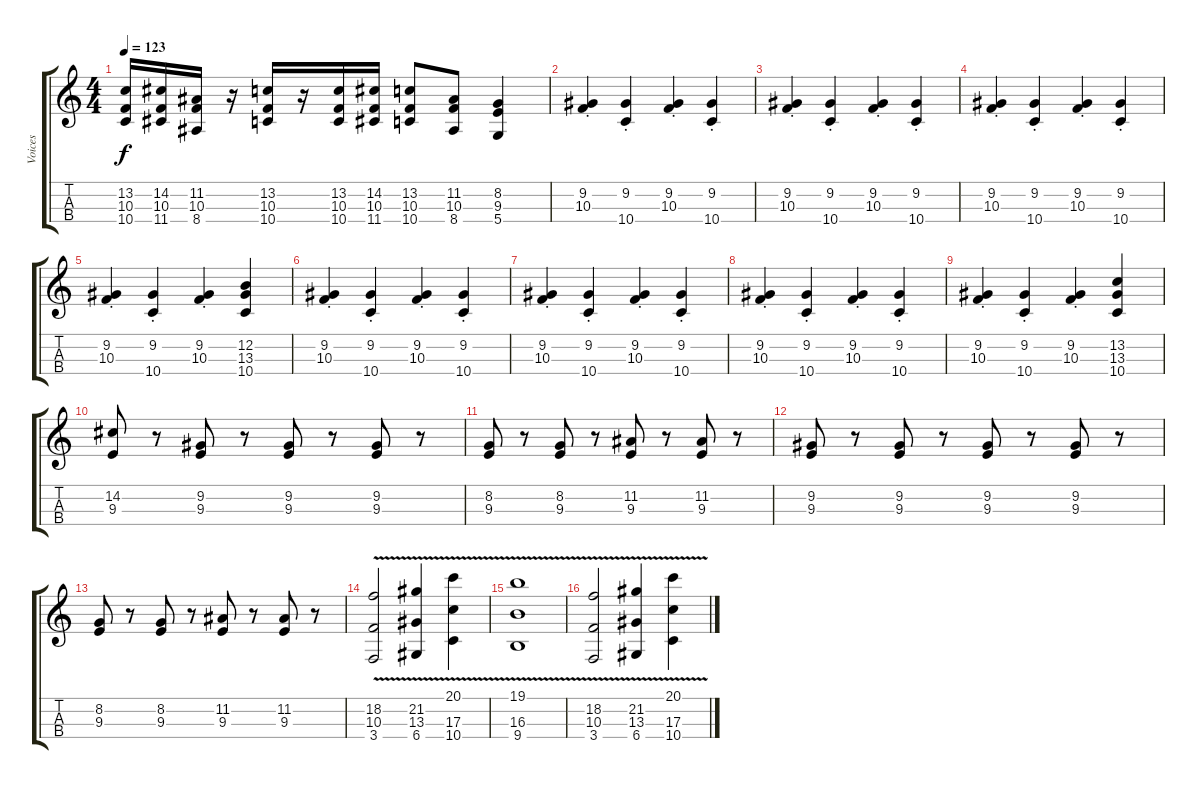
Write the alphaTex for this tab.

\track ("Voices" "Voices") {instrument voiceoohs}
\staff {score tabs}
\tuning (E4 B3 G3 D3) {hide}
\ts (4 4)
\tempo 123
\clef g2
\ks c
(13.2 10.3 10.4).16{dy f} (14.2 10.3 11.4).16 (11.2 10.3 8.4).16 r.16 (13.2 10.3 10.4).16 r.16 (13.2 10.3 10.4).16 (14.2 10.3 11.4).16 (13.2 10.3 10.4).8 (11.2 10.3 8.4).8 (8.2 9.3 5.4).4 |
(9.2{st} 10.3{st}).4 (9.2{st} 10.4{st}).4 (9.2{st} 10.3{st}).4 (9.2{st} 10.4{st}).4 |
(9.2{st} 10.3{st}).4 (9.2{st} 10.4{st}).4 (9.2{st} 10.3{st}).4 (9.2{st} 10.4{st}).4 |
(9.2{st} 10.3{st}).4 (9.2{st} 10.4{st}).4 (9.2{st} 10.3{st}).4 (9.2{st} 10.4{st}).4 |
(9.2{st} 10.3{st}).4 (9.2{st} 10.4{st}).4 (9.2{st} 10.3{st}).4 (12.2 13.3 10.4).4 |
(9.2{st} 10.3{st}).4 (9.2{st} 10.4{st}).4 (9.2{st} 10.3{st}).4 (9.2{st} 10.4{st}).4 |
(9.2{st} 10.3{st}).4 (9.2{st} 10.4{st}).4 (9.2{st} 10.3{st}).4 (9.2{st} 10.4{st}).4 |
(9.2{st} 10.3{st}).4 (9.2{st} 10.4{st}).4 (9.2{st} 10.3{st}).4 (9.2{st} 10.4{st}).4 |
(9.2{st} 10.3{st}).4 (9.2{st} 10.4{st}).4 (9.2{st} 10.3{st}).4 (13.2 13.3 10.4).4 |
(14.2 9.3).8 r.8 (9.2 9.3).8 r.8 (9.2 9.3).8 r.8 (9.2 9.3).8 r.8 |
(8.2 9.3).8 r.8 (8.2 9.3).8 r.8 (11.2 9.3).8 r.8 (11.2 9.3).8 r.8 |
(9.2 9.3).8 r.8 (9.2 9.3).8 r.8 (9.2 9.3).8 r.8 (9.2 9.3).8 r.8 |
(8.2 9.3).8 r.8 (8.2 9.3).8 r.8 (11.2 9.3).8 r.8 (11.2 9.3).8 r.8 |
(18.2{v} 10.3{v} 3.4{v}).2 (21.2{v} 13.3{v} 6.4{v}).4 (20.1{v} 17.3{v} 10.4{v}).4 |
(19.1{v} 16.3{v} 9.4{v}).1 |
(18.2{v} 10.3{v} 3.4{v}).2 (21.2{v} 13.3{v} 6.4{v}).4 (20.1{v} 17.3{v} 10.4{v}).4
